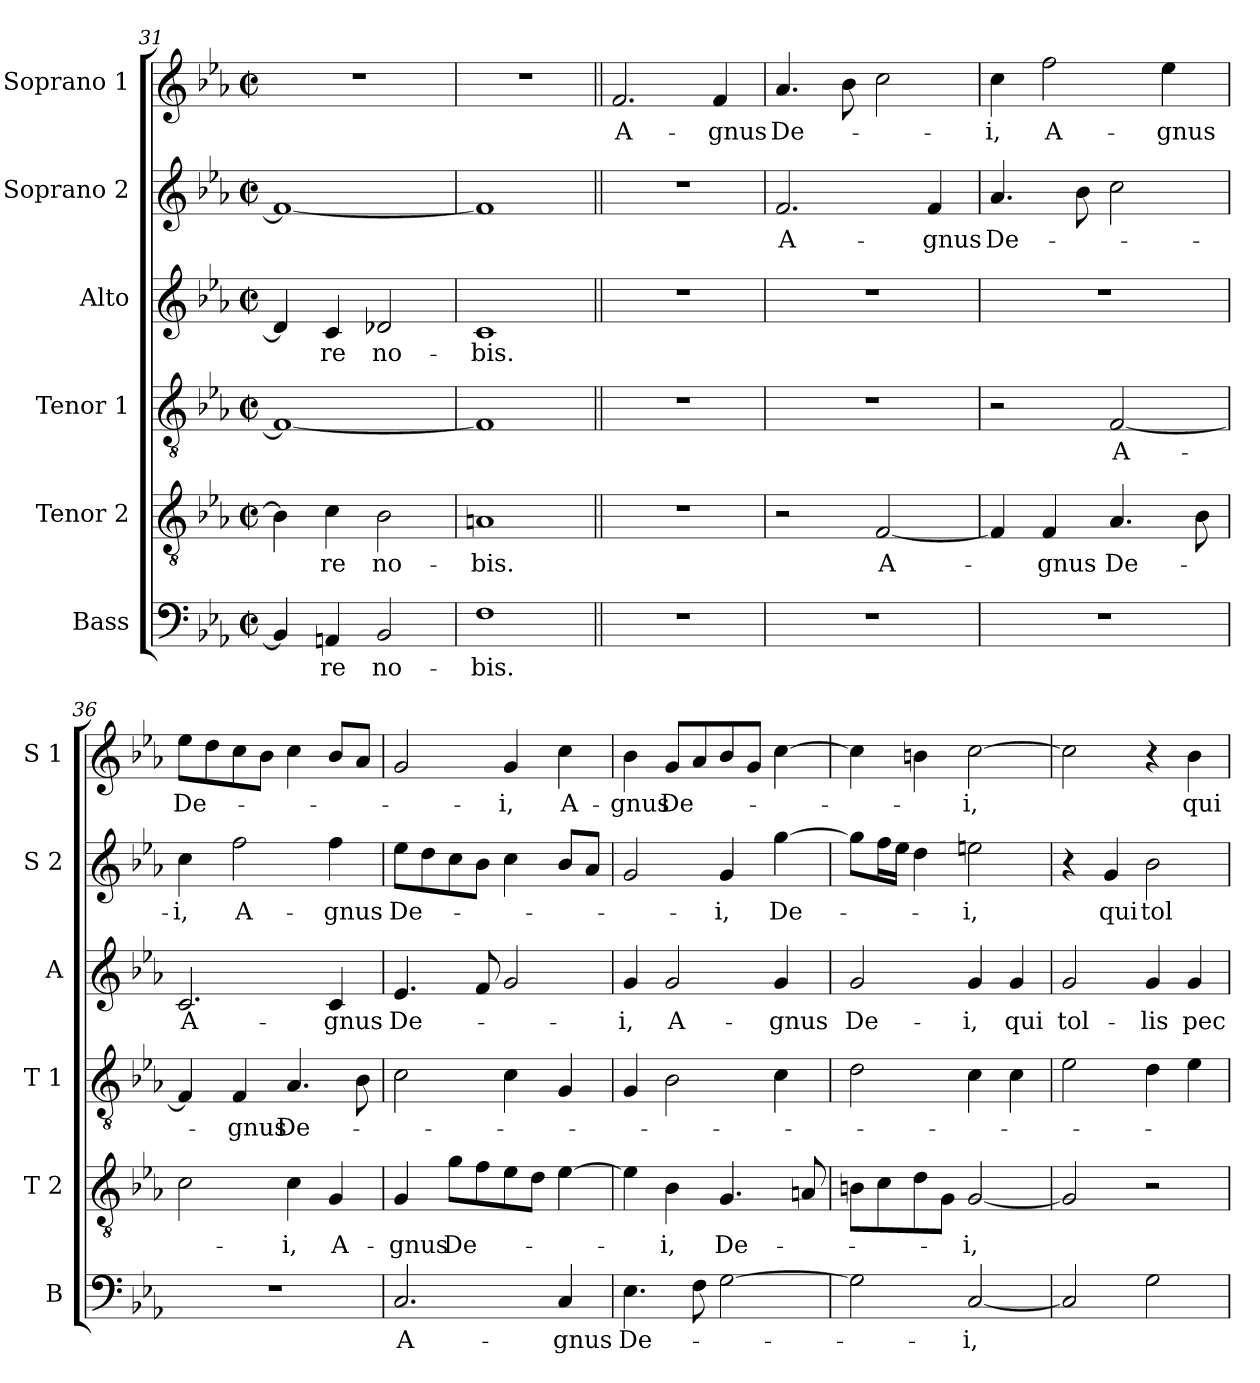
**kern	**text	**kern	**text	**kern	**text	**kern	**text	**kern	**text	**kern	**text
*part6	*part6	*part5	*part5	*part4	*part4	*part3	*part3	*part2	*part2	*part1	*part1
*staff6	*staff6	*staff5	*staff5	*staff4	*staff4	*staff3	*staff3	*staff2	*staff2	*staff1	*staff1
*I"Bass	*	*I"Tenor 2	*	*I"Tenor 1	*	*I"Alto	*	*I"Soprano 2	*	*I"Soprano 1	*
*I'B	*	*I'T 2	*	*I'T 1	*	*I'A	*	*I'S 2	*	*I'S 1	*
!!LO:PB:g=z
*clefF4	*	*clefGv2	*	*clefGv2	*	*clefG2	*	*clefG2	*	*clefG2	*
*k[b-e-a-]	*	*k[b-e-a-]	*	*k[b-e-a-]	*	*k[b-e-a-]	*	*k[b-e-a-]	*	*k[b-e-a-]	*
*E-:	*	*E-:	*	*E-:	*	*E-:	*	*E-:	*	*E-:	*
*M2/2	*	*M2/2	*	*M2/2	*	*M2/2	*	*M2/2	*	*M2/2	*
*met(c|)	*	*met(c|)	*	*met(c|)	*	*met(c|)	*	*met(c|)	*	*met(c|)	*
=31	=31	=31	=31	=31	=31	=31	=31	=31	=31	=31	=31
4BB-/]	.	4B-\]	.	1F_	.	4d-/]	.	1f_	.	1r	.
!	!LO:LY:b	!	!LO:LY:b	!	!	!	!LO:LY:b	!	!	!	!
4AAn/	-re	4c\	-re	.	.	4c/	-re	.	.	.	.
!	!LO:LY:b	!	!LO:LY:b	!	!	!	!LO:LY:b	!	!	!	!
2BB-/	no-	2B-\	no-	.	.	2d-X/	no-	.	.	.	.
=32	=32	=32	=32	=32	=32	=32	=32	=32	=32	=32	=32
!	!LO:LY:b	!	!LO:LY:b	!	!	!	!LO:LY:b	!	!	!	!
1F	-bis.	1An	-bis.	1F]	.	1c	-bis.	1f]	.	1r	.
=33||	=33||	=33||	=33||	=33||	=33||	=33||	=33||	=33||	=33||	=33||	=33||
!	!	!	!	!	!	!	!	!	!	!	!LO:LY:b
1r	.	1r	.	1r	.	1r	.	1r	.	2.f/	A-
!	!	!	!	!	!	!	!	!	!	!	!LO:LY:b
.	.	.	.	.	.	.	.	.	.	4f/	-gnus
=34	=34	=34	=34	=34	=34	=34	=34	=34	=34	=34	=34
!	!	!	!	!	!	!	!	!	!LO:LY:b	!	!LO:LY:b
1r	.	2r	.	1r	.	1r	.	2.f/	A-	4.a-/	De-
.	.	.	.	.	.	.	.	.	.	8b-\	.
!	!	!	!LO:LY:b	!	!	!	!	!	!	!	!
.	.	[2F/	A-	.	.	.	.	.	.	2cc\	.
!	!	!	!	!	!	!	!	!	!LO:LY:b	!	!
.	.	.	.	.	.	.	.	4f/	-gnus	.	.
=35	=35	=35	=35	=35	=35	=35	=35	=35	=35	=35	=35
!	!	!	!	!	!	!	!	!	!LO:LY:b	!	!LO:LY:b
1r	.	4F/]	.	2r	.	1r	.	4.a-/	De-	4cc\	-i,
!	!	!	!LO:LY:b	!	!	!	!	!	!	!	!LO:LY:b
.	.	4F/	-gnus	.	.	.	.	.	.	2ff\	A-
.	.	.	.	.	.	.	.	8b-\	.	.	.
!	!	!	!LO:LY:b	!	!LO:LY:b	!	!	!	!	!	!
.	.	4.A-/	De-	[2F/	-A-	.	.	2cc\	.	.	.
!	!	!	!	!	!	!	!	!	!	!	!LO:LY:b
.	.	.	.	.	.	.	.	.	.	4ee-\	-gnus
.	.	8B-\	.	.	.	.	.	.	.	.	.
=36	=36	=36	=36	=36	=36	=36	=36	=36	=36	=36	=36
!	!	!	!	!	!	!	!LO:LY:b	!	!LO:LY:b	!	!LO:LY:b
1r	.	2c\	.	4F/]	.	2.c/	A-	4cc\	-i,	8ee-\L	De-
.	.	.	.	.	.	.	.	.	.	8dd\	.
!	!	!	!	!	!LO:LY:b	!	!	!	!LO:LY:b	!	!
.	.	.	.	4F/	-gnus	.	.	2ff\	A-	8cc\	.
.	.	.	.	.	.	.	.	.	.	8b-\J	.
!	!	!	!LO:LY:b	!	!LO:LY:b	!	!	!	!	!	!
.	.	4c\	-i,	4.A-/	De-	.	.	.	.	4cc\	.
!	!	!	!LO:LY:b	!	!	!	!LO:LY:b	!	!LO:LY:b	!	!
.	.	4G/	A-	.	.	4c/	-gnus	4ff\	-gnus	8b-/L	.
.	.	.	.	8B-\	.	.	.	.	.	8a-/J	.
!!LO:LB:g=z
=37	=37	=37	=37	=37	=37	=37	=37	=37	=37	=37	=37
!	!LO:LY:b	!	!LO:LY:b	!	!	!	!LO:LY:b	!	!LO:LY:b	!	!
2.C/	A-	4G/	-gnus	2c\	.	4.e-/	De-	8ee-\L	De-	2g/	.
.	.	.	.	.	.	.	.	8dd\	.	.	.
!	!	!	!LO:LY:b	!	!	!	!	!	!	!	!
.	.	8g\L	De-	.	.	.	.	8cc\	.	.	.
.	.	8f\	.	.	.	8f/	.	8b-\J	.	.	.
!	!	!	!	!	!	!	!	!	!	!	!LO:LY:b
.	.	8e-\	.	4c\	.	2g/	.	4cc\	.	4g/	-i,
.	.	8d\J	.	.	.	.	.	.	.	.	.
!	!LO:LY:b	!	!	!	!	!	!	!	!	!	!LO:LY:b
4C/	-gnus	[4e-\	.	4G/	.	.	.	8b-/L	.	4cc\	A-
.	.	.	.	.	.	.	.	8a-/J	.	.	.
=38	=38	=38	=38	=38	=38	=38	=38	=38	=38	=38	=38
!	!LO:LY:b	!	!	!	!	!	!LO:LY:b	!	!	!	!LO:LY:b
4.E-\	De-	4e-\]	.	4G/	.	4g/	-i,	2g/	.	4b-\	-gnus
!	!	!	!LO:LY:b	!	!	!	!LO:LY:b	!	!	!	!LO:LY:b
.	.	4B-\	-i,	2B-\	.	2g/	A-	.	.	8g/L	De-
8F\	.	.	.	.	.	.	.	.	.	8a-/	.
!	!	!	!LO:LY:b	!	!	!	!	!	!LO:LY:b	!	!
[2G\	.	4.G/	De-	.	.	.	.	4g/	-i,	8b-/	.
.	.	.	.	.	.	.	.	.	.	8g/J	.
!	!	!	!	!	!	!	!LO:LY:b	!	!LO:LY:b	!	!
.	.	.	.	4c\	.	4g/	-gnus	[4gg\	De-	[4cc\	.
.	.	8An/	.	.	.	.	.	.	.	.	.
=39	=39	=39	=39	=39	=39	=39	=39	=39	=39	=39	=39
!	!	!	!	!	!	!	!LO:LY:b	!	!	!	!
2G\]	.	8Bn\L	.	2d\	.	2g/	De-	8gg\L]	.	4cc\]	.
.	.	8c\	.	.	.	.	.	16ff\L	.	.	.
.	.	.	.	.	.	.	.	16ee-\JJ	.	.	.
.	.	8d\	.	.	.	.	.	4dd\	.	4bn\	.
.	.	8G\J	.	.	.	.	.	.	.	.	.
!	!LO:LY:b	!	!LO:LY:b	!	!	!	!LO:LY:b	!	!LO:LY:b	!	!LO:LY:b
[2C/	-i,	[2G/	-i,	4c\	.	4g/	-i,	2een\	-i,	[2cc\	-i,
!	!	!	!	!	!	!	!LO:LY:b	!	!	!	!
.	.	.	.	4c\	.	4g/	qui	.	.	.	.
=40	=40	=40	=40	=40	=40	=40	=40	=40	=40	=40	=40
!	!	!	!	!	!	!	!LO:LY:b	!	!	!	!
2C/]	.	2G/]	.	2e-\	.	2g/	tol-	4r	.	2cc\]	.
!	!	!	!	!	!	!	!	!	!LO:LY:b	!	!
.	.	.	.	.	.	.	.	4g/	qui	.	.
!	!	!	!	!	!	!	!LO:LY:b	!	!LO:LY:b	!	!
2G\	.	2r	.	4d\	.	4g/	-lis	2b-\	tol-	4r	.
!	!	!	!	!	!	!	!LO:LY:b	!	!	!	!LO:LY:b
.	.	.	.	4e-\	.	4g/	pec-	.	.	4b-\	qui
=	=	=	=	=	=	=	=	=	=	=	=
*-	*-	*-	*-	*-	*-	*-	*-	*-	*-	*-	*-
